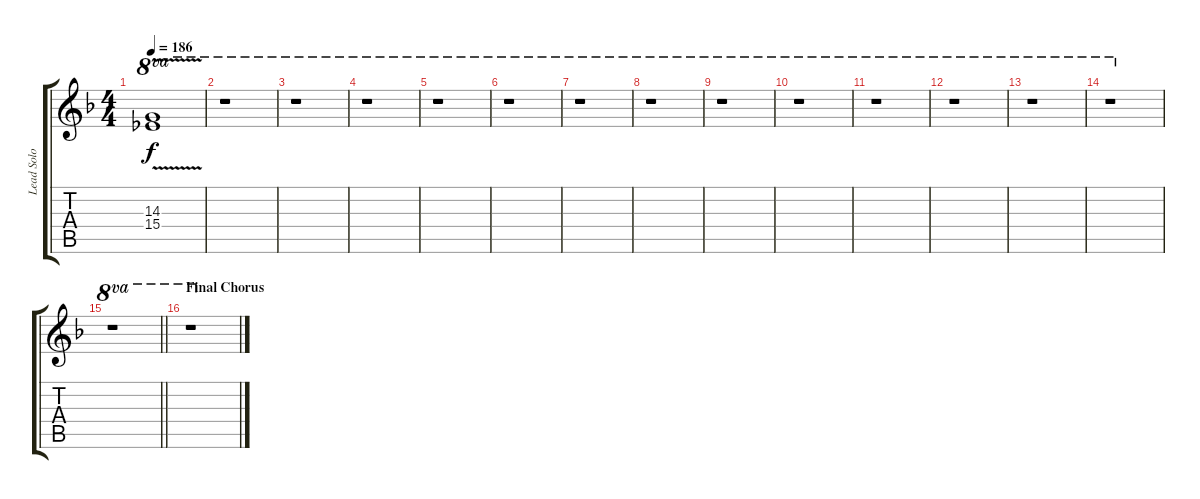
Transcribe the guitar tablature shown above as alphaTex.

\track ("Lead Solo" "Lead Solo") {instrument overdrivenguitar}
\staff {score tabs}
\tuning (D4 A3 F3 C3 G2 C2) {hide}
\ts (4 4)
\tempo 186
\clef g2
\ks f
(14.3{v t} 15.4{v t}).1{ot 8va dy f} |
r.1{ot 8va} |
r.1{ot 8va} |
r.1{ot 8va} |
r.1{ot 8va} |
r.1{ot 8va} |
r.1{ot 8va} |
r.1{ot 8va} |
r.1{ot 8va} |
r.1{ot 8va} |
r.1{ot 8va} |
r.1{ot 8va} |
r.1{ot 8va} |
r.1{ot 8va} |
\barLineRight lightlight
r.1{ot 8va} |
\section ("" "Final Chorus")
r.1{ot 8va}
